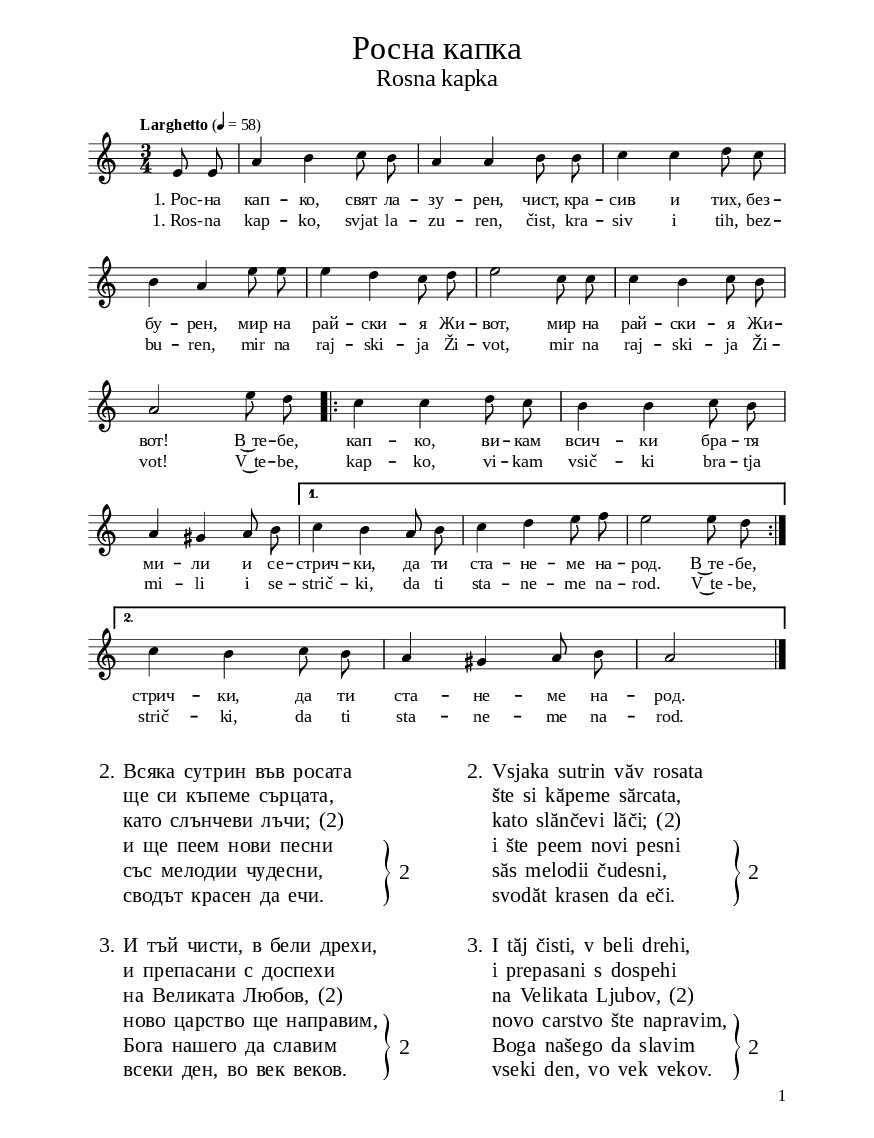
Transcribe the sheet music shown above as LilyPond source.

\version "2.24.1"

% include paper part and global functions
\include "include/globals.ily"
"rightBraces046" = \markup {
  \column {
    % repeat braces
    \translate #'(0 . -9.2 )
    \right-brace #32

    \translate #'(0 . -13.6 )
    \right-brace #32
  }
  \column {
    % repeat numbers
    \translate #'(0 . -9.8 )
    2

    \translate #'(0 . -16.8 )
    2
  }
}

\bookpart {
  \label #'ref046
  \tocItem \markup "Росна капка – Rosna kapka"
  \include "include/bookpart-paper.ily"
  \score {
    \include "include/score-layout.ily"

    \new Voice \absolute  {
      \clef treble
      \key a \minor
      \time 3/4
      \tempoFunc "Larghetto" 4 "58"
      \partial 4
      \autoBeamOff

      e'8 e' a'4 b' c''8 b' |  a'4 a' b'8 b' | c''4 c'' d''8 c'' \break | % 5

      b'4 a' e''8 e'' | e''4 d'' c''8 d'' | e''2 c''8 c'' | c''4 b' c''8 b' \break |

      a'2 e''8 d'' \repeat volta 2 {
        | c''4 c'' d''8 c'' |  b'4 b' c''8 b' \break |

        a'4 gis' a'8 b' |
      }  \alternative {
        { c''4 b' a'8 b' | c''4 d'' e''8 f'' | e''2 e''8 d''  \break |  }

        { c''4 b' c''8 b'8 | a'4 gis'4 a'8 b'8 | a'2 \bar "|." }
      }
    }

    \addlyrics {
      "1. Рос-" -- на кап -- ко, свят ла -- зу -- рен, чист, кра -- сив и тих, без --
      бу -- рен, мир на рай -- ски -- я Жи -- вот, мир на рай -- ски -- я Жи --
      вот! В~те -- бе, кап -- ко, ви -- кам всич -- ки бра -- тя
      ми -- ли и се -- стрич -- ки, да ти ста -- не -- ме на -- род. "В~те -" -- бе,
      стрич -- ки, да ти ста -- не -- ме на -- род.
    }

   \addlyrics {
      "1. Ros-" -- na kap -- ko, svjat la -- zu -- ren, čist, kra -- siv i tih, bez --
      bu -- ren, mir na raj -- ski -- ja Ži -- vot, mir na raj -- ski -- ja Ži --
      vot! V~te -- be, kap -- ko, vi -- kam vsič -- ki bra -- tja
      mi -- li i se -- strič -- ki, da ti sta -- ne -- me na -- rod. "V~te -" -- be,
      strič -- ki, da ti sta -- ne -- me na -- rod.
    }

    \header {
      title = \titleFunc "Росна капка" "Rosna kapka"
    }

    \midi{}

  } % score

  \markup \fontsize #bgCoupletFontSize {
    \hspace #1
    \override #`(baseline-skip . ,bgCoupletBaselineSkip)
    \column {
      \line { 2. Всяка сутрин във росата }
      \line {   "   " ще си къпеме сърцата, }

      \line {   "   " като слънчеви лъчи; (2)}

      \line {   "   " и ще пеем нови песни}

      \line {   "   " със мелодии чудесни,}

      \line {   "   " сводът красен да ечи.}

      \line{" "}

      \line {   3.  И тъй чисти, в бели дрехи,}

      \line {   "   " и препасани с доспехи}

      \line {   "   " на Великата Любов, (2)}

      \line {   "   " ново царство ще направим,}

      \line {   "   " Бога нашего да славим}

      \line {   "   " всеки ден, во век веков.}
    }  \"rightBraces046"

    \hspace #5
    \override #`(baseline-skip . ,bgCoupletBaselineSkip)
   \column {
      \line { 2. Vsjaka sutrin văv rosata }
      \line {   "   " šte si kăpeme sărcata, }

      \line {   "   " kato slănčevi lăči; (2)}

      \line {   "   " i šte peem novi pesni}

      \line {   "   " săs melodii čudesni,}

      \line {   "   " svodăt krasen da eči.}

      \line{" "}

      \line {   3.  I tăj čisti, v beli drehi,}

      \line {   "   " i prepasani s dospehi}

      \line {   "   " na Velikata Ljubov, (2)}

      \line {   "   " novo carstvo šte napravim,}

      \line {   "   " Boga našego da slavim}

      \line {   "   " vseki den, vo vek vekov.}
    } %column

    \"rightBraces046"
  } % markup

  % include foreign translation(s) of the song
  \version "2.20.0"

\markup \fill-line { \fontsize #6 "Tautropfen" }
\markup \null
\markup \null
\markup \fontsize #+2.5 {
  \hspace #10
  \override #'(baseline-skip . 2)
  \column {
    \line { "   " }


    \line { 1. Tautropfen, azurblaue Welt,}

    \line { "   "rein, schön, still und sturmfrei -}

    \line { "   "Frieden des paradiesischen Lebens, (2)}

    \line { "   "in dir, Tropfen, rufe ich alle lieben Brüder und Schwestern, }

    \line { "   "damit wir dein Volk werden.}
    \line { "   " }

    \line { 2. Jeden Morgen werden wir unsere Herzen}

    \line { "   "im Tau baden}

    \line { "   "wie die Sonnenstrahlen,}

    \line { "   "und wir werden neue Lieder singen,}

    \line { "   "mit wunderbaren Melodien --}

    \line { "   "auf dass das rote Himmelsgewölbe erklinge.}
    \line { "   " }

    \line { 3. Und so - rein, in weißen Kleidern}

    \line { "   "und umgürtet mit der Rüstung der großen Liebe }

    \line { "   "werden wir ein neues Reich errichten:}

    \line { "   "auf dass wir unseren Gott verherrlichen, }

    \line { "   "jeden Tag, auf ewig.}




  }

}


} % bookpart
